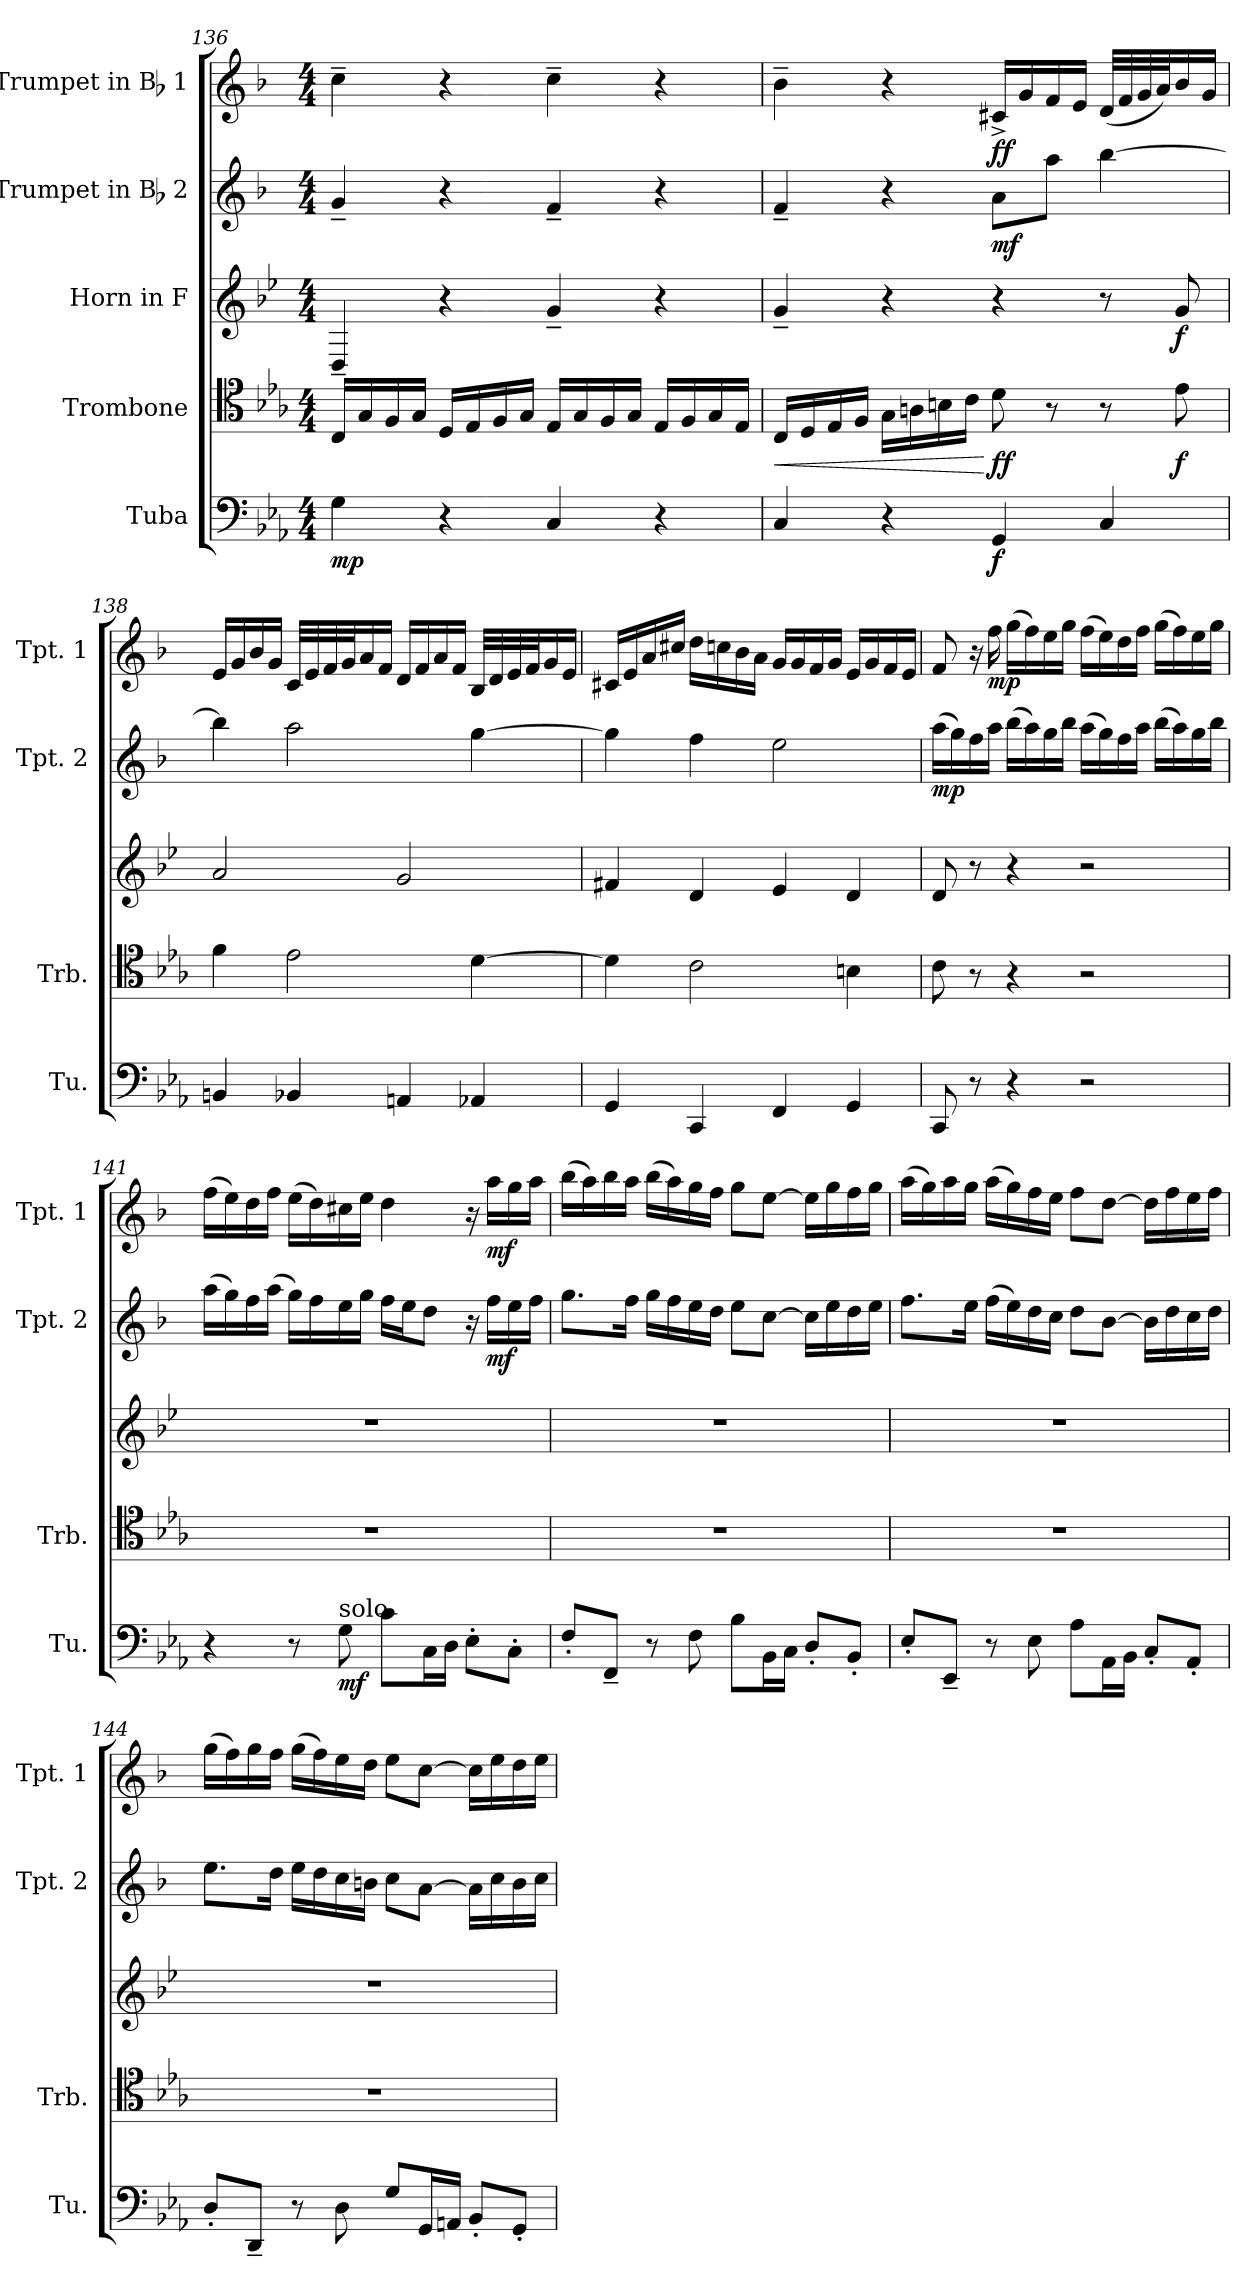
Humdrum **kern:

**kern	**dynam	**kern	**dynam	**kern	**dynam	**kern	**dynam	**kern	**dynam
*part5	*part5	*part4	*part4	*part3	*part3	*part2	*part2	*part1	*part1
*staff5	*staff5	*staff4	*staff4	*staff3	*staff3	*staff2	*staff2	*staff1	*staff1
*I"Tuba	*	*I"Trombone	*	*I"Horn in F	*	*I"Trumpet in Bb 2	*	*I"Trumpet in Bb 1	*
*I'Tu.	*	*I'Trb.	*	*	*	*I'Tpt. 2	*	*I'Tpt. 1	*
*clefF4	*	*clefC4	*	*clefG2	*	*clefG2	*	*clefG2	*
*	*	*	*	*ITrd4c7	*	*ITrd1c2	*	*ITrd1c2	*
*k[b-e-a-]	*	*k[b-e-a-]	*	*k[b-e-a-]	*	*k[b-e-a-]	*	*k[b-e-a-]	*
*M4/4	*	*M4/4	*	*M4/4	*	*M4/4	*	*M4/4	*
=136	=136	=136	=136	=136	=136	=136	=136	=136	=136
!	!LO:DY:b	!	!	!	!	!	!	!	!
4G\	mp	16C/LL	.	4GG~/	.	4f~/	.	4b-~\	.
.	.	16G/	.	.	.	.	.	.	.
.	.	16F/	.	.	.	.	.	.	.
.	.	16G/JJ	.	.	.	.	.	.	.
4r	.	16D/LL	.	4r	.	4r	.	4r	.
.	.	16E-/	.	.	.	.	.	.	.
.	.	16F/	.	.	.	.	.	.	.
.	.	16G/JJ	.	.	.	.	.	.	.
4C/	.	16E-/LL	.	4c~/	.	4e-~/	.	4b-~\	.
.	.	16G/	.	.	.	.	.	.	.
.	.	16F/	.	.	.	.	.	.	.
.	.	16G/JJ	.	.	.	.	.	.	.
4r	.	16E-/LL	.	4r	.	4r	.	4r	.
.	.	16F/	.	.	.	.	.	.	.
.	.	16G/	.	.	.	.	.	.	.
.	.	16E-/JJ	.	.	.	.	.	.	.
!!LO:LB:g=z
=137	=137	=137	=137	=137	=137	=137	=137	=137	=137
!	!	!	!LO:HP:b	!	!	!	!	!	!
4C/	.	16C/LL	<	4c~/	.	4e-~/	.	4a-~\	.
.	.	16D/	.	.	.	.	.	.	.
.	.	16E-/	.	.	.	.	.	.	.
.	.	16F/JJ	.	.	.	.	.	.	.
4r	.	16G\LL	.	4r	.	4r	.	4r	.
.	.	16An\	.	.	.	.	.	.	.
.	.	16Bn\	.	.	.	.	.	.	.
.	.	16c\JJ	.	.	.	.	.	.	.
!	!LO:DY:b	!	!LO:DY:n=1:b	!	!	!	!LO:DY:b	!	!LO:DY:b
4GG/	f	8d\	[ ff	4r	.	8g\L	mf	16Bn^/LL	ff
.	.	.	.	.	.	.	.	16f/	.
.	.	8r	.	.	.	8gg\J	.	16e-/	.
.	.	.	.	.	.	.	.	16d/JJ	.
4C/	.	8r	.	8r	.	[4aa-\	.	(32c/LLL	.
.	.	.	.	.	.	.	.	32e-/	.
.	.	.	.	.	.	.	.	32f/	.
.	.	.	.	.	.	.	.	32g/J)	.
!	!	!	!LO:DY:n=2:b	!	!LO:DY:b	!	!	!	!
.	.	8e-\	f	8c/	f	.	.	16a-/	.
.	.	.	.	.	.	.	.	16f/JJ	.
=138	=138	=138	=138	=138	=138	=138	=138	=138	=138
4BBn/	.	4f\	.	2d/	.	4aa-\]	.	16d/LL	.
.	.	.	.	.	.	.	.	16f/	.
.	.	.	.	.	.	.	.	16a-/	.
.	.	.	.	.	.	.	.	16f/JJ	.
4BB-X/	.	2e-\	.	.	.	2gg\	.	32B-/LLL	.
.	.	.	.	.	.	.	.	32d/	.
.	.	.	.	.	.	.	.	32e-/	.
.	.	.	.	.	.	.	.	32f/J	.
.	.	.	.	.	.	.	.	16g/	.
.	.	.	.	.	.	.	.	16e-/JJ	.
4AAn/	.	.	.	2c/	.	.	.	16c/LL	.
.	.	.	.	.	.	.	.	16e-/	.
.	.	.	.	.	.	.	.	16g/	.
.	.	.	.	.	.	.	.	16e-/JJ	.
4AA-X/	.	[4d\	.	.	.	[4ff\	.	32A-/LLL	.
.	.	.	.	.	.	.	.	32c/	.
.	.	.	.	.	.	.	.	32d/	.
.	.	.	.	.	.	.	.	32e-/J	.
.	.	.	.	.	.	.	.	16f/	.
.	.	.	.	.	.	.	.	16d/JJ	.
!!LO:PB:g=z
=139	=139	=139	=139	=139	=139	=139	=139	=139	=139
4GG/	.	4d\]	.	4Bn/	.	4ff\]	.	16Bn/LL	.
.	.	.	.	.	.	.	.	16d/	.
.	.	.	.	.	.	.	.	16g/	.
.	.	.	.	.	.	.	.	16bn/JJ	.
4CC/	.	2c\	.	4G/	.	4ee-\	.	16cc\LL	.
.	.	.	.	.	.	.	.	16b-X\	.
.	.	.	.	.	.	.	.	16a-\	.
.	.	.	.	.	.	.	.	16g\JJ	.
4FF/	.	.	.	4A-/	.	2dd\	.	16f/LL	.
.	.	.	.	.	.	.	.	16f/	.
.	.	.	.	.	.	.	.	16e-/	.
.	.	.	.	.	.	.	.	16f/JJ	.
4GG/	.	4Bn\	.	4G/	.	.	.	16d/LL	.
.	.	.	.	.	.	.	.	16f/	.
.	.	.	.	.	.	.	.	16e-/	.
.	.	.	.	.	.	.	.	16d/JJ	.
=140	=140	=140	=140	=140	=140	=140	=140	=140	=140
!	!	!	!	!	!	!	!LO:DY:b	!	!
8CC/	.	8c\	.	8G/	.	(16gg\LL	mp	8e-/	.
.	.	.	.	.	.	16ff\)	.	.	.
8r	.	8r	.	8r	.	16ee-\	.	16r	.
!	!	!	!	!	!	!	!	!	!LO:DY:b
.	.	.	.	.	.	16gg\JJ	.	16ee-\	mp
4r	.	4r	.	4r	.	(16aa-\LL	.	(16ff\LL	.
.	.	.	.	.	.	16gg\)	.	16ee-\)	.
.	.	.	.	.	.	16ff\	.	16dd\	.
.	.	.	.	.	.	16aa-\JJ	.	16ff\JJ	.
2r	.	2r	.	2r	.	(16gg\LL	.	(16ee-\LL	.
.	.	.	.	.	.	16ff\)	.	16dd\)	.
.	.	.	.	.	.	16ee-\	.	16cc\	.
.	.	.	.	.	.	16gg\JJ	.	16ee-\JJ	.
.	.	.	.	.	.	(16aa-\LL	.	(16ff\LL	.
.	.	.	.	.	.	16gg\)	.	16ee-\)	.
.	.	.	.	.	.	16ff\	.	16dd\	.
.	.	.	.	.	.	16aa-\JJ	.	16ff\JJ	.
!!LO:LB:g=z
=141	=141	=141	=141	=141	=141	=141	=141	=141	=141
4r	.	1r	.	1r	.	(16gg\LL	.	(16ee-\LL	.
.	.	.	.	.	.	16ff\)	.	16dd\)	.
.	.	.	.	.	.	16ee-\	.	16cc\	.
.	.	.	.	.	.	(16gg\JJ	.	16ee-\JJ	.
8r	.	.	.	.	.	16ff\LL)	.	(16dd\LL	.
.	.	.	.	.	.	16ee-\	.	16cc\)	.
!LO:TX:a:t=solo	!	!	!	!	!	!	!	!	!
!	!LO:DY:b	!	!	!	!	!	!	!	!
8G\	mf	.	.	.	.	16dd\	.	16bn\	.
.	.	.	.	.	.	16ff\JJ	.	16dd\JJ	.
8c\L	.	.	.	.	.	16ee-\LL	.	4cc\	.
.	.	.	.	.	.	16dd\J	.	.	.
16C\L	.	.	.	.	.	8cc\J	.	.	.
16D\JJ	.	.	.	.	.	.	.	.	.
8E-'\L	.	.	.	.	.	16r	.	16r	.
!	!	!	!	!	!	!	!LO:DY:b	!	!LO:DY:b
.	.	.	.	.	.	16ee-\LL	mf	16gg\LL	mf
8C'\J	.	.	.	.	.	16dd\	.	16ff\	.
.	.	.	.	.	.	16ee-\JJ	.	16gg\JJ	.
=142	=142	=142	=142	=142	=142	=142	=142	=142	=142
8F'/L	.	1r	.	1r	.	8.ff\L	.	(16aa-\LL	.
.	.	.	.	.	.	.	.	16gg\)	.
8FF~/J	.	.	.	.	.	.	.	16aa-\	.
.	.	.	.	.	.	16ee-\Jk	.	16gg\JJ	.
8r	.	.	.	.	.	16ff\LL	.	(16aa-\LL	.
.	.	.	.	.	.	16ee-\	.	16gg\)	.
8F\	.	.	.	.	.	16dd\	.	16ff\	.
.	.	.	.	.	.	16cc\JJ	.	16ee-\JJ	.
8B-\L	.	.	.	.	.	8dd\L	.	8ff\L	.
16BB-\L	.	.	.	.	.	[8b-\J	.	[8dd\J	.
16C\JJ	.	.	.	.	.	.	.	.	.
8D'/L	.	.	.	.	.	16b-\LL]	.	16dd\LL]	.
.	.	.	.	.	.	16dd\	.	16ff\	.
8BB-'/J	.	.	.	.	.	16cc\	.	16ee-\	.
.	.	.	.	.	.	16dd\JJ	.	16ff\JJ	.
!!LO:PB:g=z
=143	=143	=143	=143	=143	=143	=143	=143	=143	=143
8E-'/L	.	1r	.	1r	.	8.ee-\L	.	(16gg\LL	.
.	.	.	.	.	.	.	.	16ff\)	.
8EE-~/J	.	.	.	.	.	.	.	16gg\	.
.	.	.	.	.	.	16dd\Jk	.	16ff\JJ	.
8r	.	.	.	.	.	(16ee-\LL	.	(16gg\LL	.
.	.	.	.	.	.	16dd\)	.	16ff\)	.
8E-\	.	.	.	.	.	16cc\	.	16ee-\	.
.	.	.	.	.	.	16b-\JJ	.	16dd\JJ	.
8A-\L	.	.	.	.	.	8cc\L	.	8ee-\L	.
16AA-\L	.	.	.	.	.	[8a-\J	.	[8cc\J	.
16BB-\JJ	.	.	.	.	.	.	.	.	.
8C'/L	.	.	.	.	.	16a-\LL]	.	16cc\LL]	.
.	.	.	.	.	.	16cc\	.	16ee-\	.
8AA-'/J	.	.	.	.	.	16b-\	.	16dd\	.
.	.	.	.	.	.	16cc\JJ	.	16ee-\JJ	.
=144	=144	=144	=144	=144	=144	=144	=144	=144	=144
8D'/L	.	1r	.	1r	.	8.dd\L	.	(16ff\LL	.
.	.	.	.	.	.	.	.	16ee-\)	.
8DD~/J	.	.	.	.	.	.	.	16ff\	.
.	.	.	.	.	.	16cc\Jk	.	16ee-\JJ	.
8r	.	.	.	.	.	16dd\LL	.	(16ff\LL	.
.	.	.	.	.	.	16cc\	.	16ee-\)	.
8D\	.	.	.	.	.	16b-\	.	16dd\	.
.	.	.	.	.	.	16an\JJ	.	16cc\JJ	.
8G/L	.	.	.	.	.	8b-\L	.	8dd\L	.
16GG/L	.	.	.	.	.	[8g\J	.	[8b-\J	.
16AAn/JJ	.	.	.	.	.	.	.	.	.
8BB-'/L	.	.	.	.	.	16g\LL]	.	16b-\LL]	.
.	.	.	.	.	.	16b-\	.	16dd\	.
8GG'/J	.	.	.	.	.	16a\	.	16cc\	.
.	.	.	.	.	.	16b-\JJ	.	16dd\JJ	.
=	=	=	=	=	=	=	=	=	=
*-	*-	*-	*-	*-	*-	*-	*-	*-	*-
